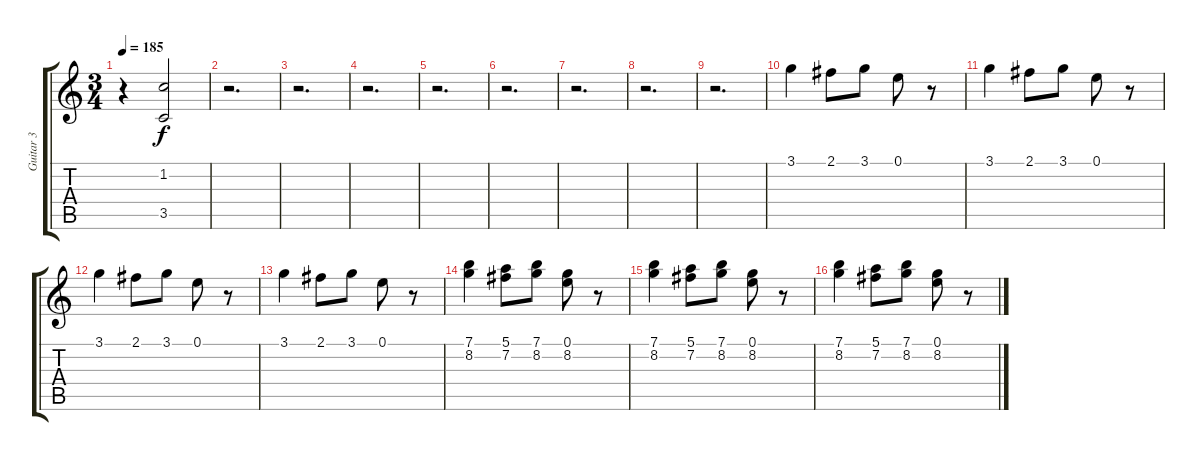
\track ("Guitar 3" "Guitar 3") {instrument overdrivenguitar}
\staff {score tabs}
\tuning (E4 B3 G3 D3 A2 E2) {hide}
\ts (3 4)
\tempo 185
\clef g2
\ks c
r.4{dy f} (1.2 3.5).2{balance 0 instrument lead4chiff} |
r.2{d} |
r.2{d} |
r.2{d} |
r.2{d} |
r.2{d} |
r.2{d} |
r.2{d} |
r.2{d} |
3.1.4{balance 6 instrument overdrivenguitar} 2.1.8 3.1.8 0.1.8 r.8 |
3.1.4 2.1.8 3.1.8 0.1.8 r.8 |
3.1.4 2.1.8 3.1.8 0.1.8 r.8 |
3.1.4 2.1.8 3.1.8 0.1.8 r.8 |
(7.1 8.2).4 (5.1 7.2).8 (7.1 8.2).8 (0.1 8.2).8 r.8 |
(7.1 8.2).4 (5.1 7.2).8 (7.1 8.2).8 (0.1 8.2).8 r.8 |
(7.1 8.2).4 (5.1 7.2).8 (7.1 8.2).8 (0.1 8.2).8 r.8
